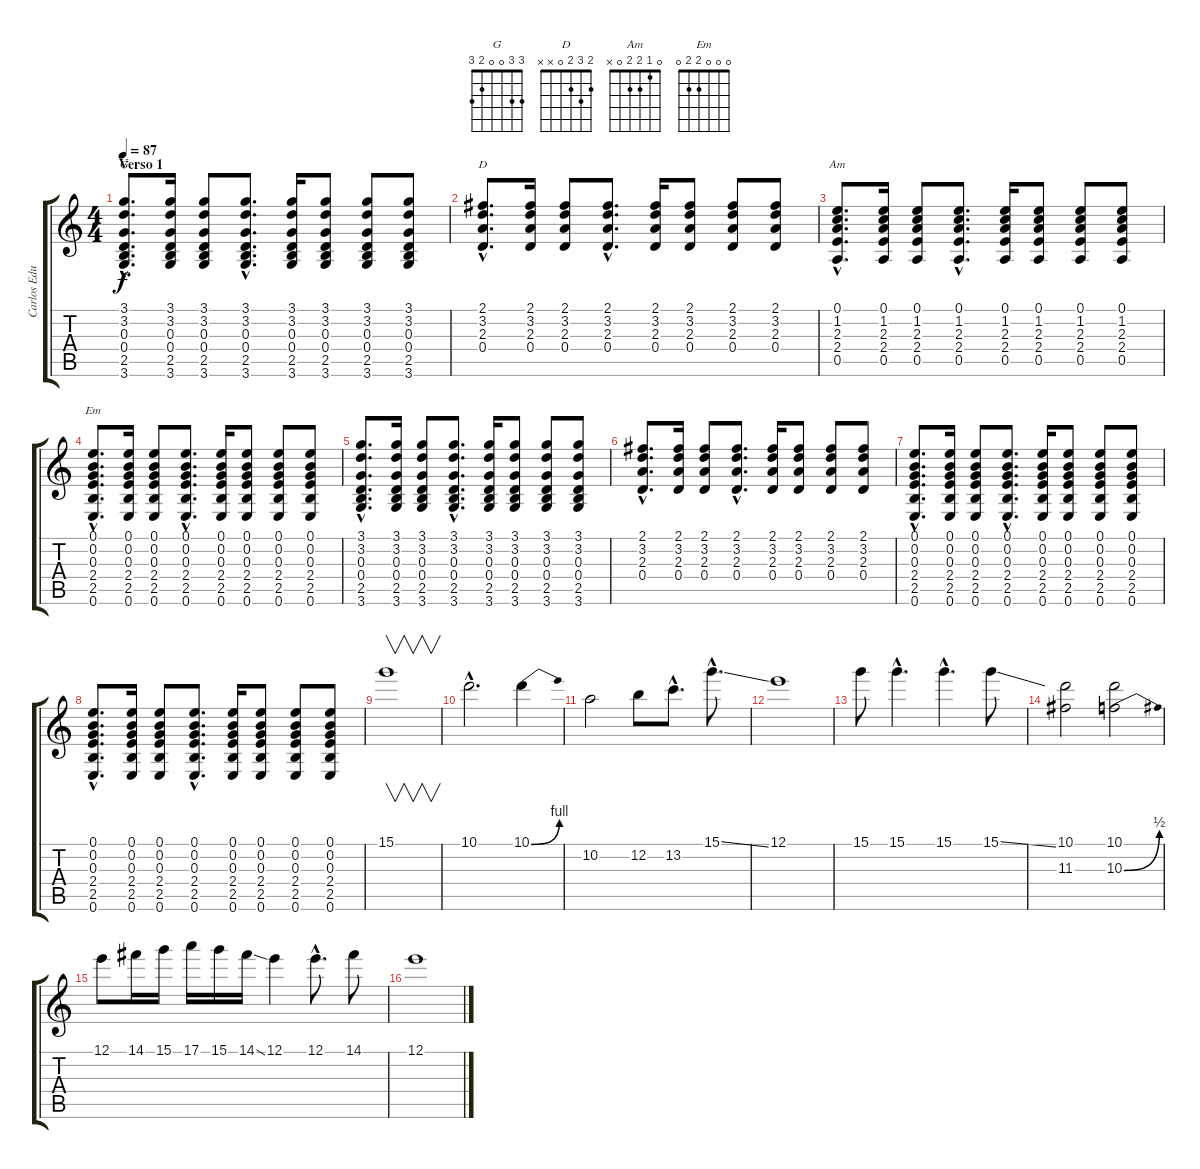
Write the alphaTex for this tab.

\track ("Carlos Eduardo [Guit]" "Carlos Edu") {instrument electricguitarclean}
\staff {score tabs}
\tuning (E4 B3 G3 D3 A2 E2) {hide}
\chord ("G" 3 3 0 0 2 3)
\chord ("D" 2 3 2 0 x x)
\chord ("Am" 0 1 2 2 0 x)
\chord ("Em" 0 0 0 2 2 0)
\ts (4 4)
\section ("" "Verso 1")
\tempo 87
\clef g2
\ks c
(3.1{hac} 3.2{hac} 0.3{hac} 0.4{hac} 2.5{hac} 3.6{hac}).8{d ch "G" dy f volume 10} (3.1 3.2 0.3 0.4 2.5 3.6).16 (3.1 3.2 0.3 0.4 2.5 3.6).8 (3.1{hac} 3.2{hac} 0.3{hac} 0.4{hac} 2.5{hac} 3.6{hac}).8{d} (3.1 3.2 0.3 0.4 2.5 3.6).16 (3.1 3.2 0.3 0.4 2.5 3.6).8 (3.1 3.2 0.3 0.4 2.5 3.6).8 (3.1 3.2 0.3 0.4 2.5 3.6).8 |
(2.1{hac} 3.2{hac} 2.3{hac} 0.4{hac}).8{d ch "D"} (2.1 3.2 2.3 0.4).16 (2.1 3.2 2.3 0.4).8 (2.1{hac} 3.2{hac} 2.3{hac} 0.4{hac}).8{d} (2.1 3.2 2.3 0.4).16 (2.1 3.2 2.3 0.4).8 (2.1 3.2 2.3 0.4).8 (2.1 3.2 2.3 0.4).8 |
(0.1{hac} 1.2{hac} 2.3{hac} 2.4{hac} 0.5{hac}).8{d ch "Am"} (0.1 1.2 2.3 2.4 0.5).16 (0.1 1.2 2.3 2.4 0.5).8 (0.1{hac} 1.2{hac} 2.3{hac} 2.4{hac} 0.5{hac}).8{d} (0.1 1.2 2.3 2.4 0.5).16 (0.1 1.2 2.3 2.4 0.5).8 (0.1 1.2 2.3 2.4 0.5).8 (0.1 1.2 2.3 2.4 0.5).8 |
(0.1{hac} 0.2{hac} 0.3{hac} 2.4{hac} 2.5{hac} 0.6{hac}).8{d ch "Em"} (0.1 0.2 0.3 2.4 2.5 0.6).16 (0.1 0.2 0.3 2.4 2.5 0.6).8 (0.1{hac} 0.2{hac} 0.3{hac} 2.4{hac} 2.5{hac} 0.6{hac}).8{d} (0.1 0.2 0.3 2.4 2.5 0.6).16 (0.1 0.2 0.3 2.4 2.5 0.6).8 (0.1 0.2 0.3 2.4 2.5 0.6).8 (0.1 0.2 0.3 2.4 2.5 0.6).8 |
(3.1{hac} 3.2{hac} 0.3{hac} 0.4{hac} 2.5{hac} 3.6{hac}).8{d} (3.1 3.2 0.3 0.4 2.5 3.6).16 (3.1 3.2 0.3 0.4 2.5 3.6).8 (3.1{hac} 3.2{hac} 0.3{hac} 0.4{hac} 2.5{hac} 3.6{hac}).8{d} (3.1 3.2 0.3 0.4 2.5 3.6).16 (3.1 3.2 0.3 0.4 2.5 3.6).8 (3.1 3.2 0.3 0.4 2.5 3.6).8 (3.1 3.2 0.3 0.4 2.5 3.6).8 |
(2.1{hac} 3.2{hac} 2.3{hac} 0.4{hac}).8{d} (2.1 3.2 2.3 0.4).16 (2.1 3.2 2.3 0.4).8 (2.1{hac} 3.2{hac} 2.3{hac} 0.4{hac}).8{d} (2.1 3.2 2.3 0.4).16 (2.1 3.2 2.3 0.4).8 (2.1 3.2 2.3 0.4).8 (2.1 3.2 2.3 0.4).8 |
(0.1{hac} 0.2{hac} 0.3{hac} 2.4{hac} 2.5{hac} 0.6{hac}).8{d} (0.1 0.2 0.3 2.4 2.5 0.6).16 (0.1 0.2 0.3 2.4 2.5 0.6).8 (0.1{hac} 0.2{hac} 0.3{hac} 2.4{hac} 2.5{hac} 0.6{hac}).8{d} (0.1 0.2 0.3 2.4 2.5 0.6).16 (0.1 0.2 0.3 2.4 2.5 0.6).8 (0.1 0.2 0.3 2.4 2.5 0.6).8 (0.1 0.2 0.3 2.4 2.5 0.6).8 |
(0.1{hac} 0.2{hac} 0.3{hac} 2.4{hac} 2.5{hac} 0.6{hac}).8{d} (0.1 0.2 0.3 2.4 2.5 0.6).16 (0.1 0.2 0.3 2.4 2.5 0.6).8 (0.1{hac} 0.2{hac} 0.3{hac} 2.4{hac} 2.5{hac} 0.6{hac}).8{d} (0.1 0.2 0.3 2.4 2.5 0.6).16 (0.1 0.2 0.3 2.4 2.5 0.6).8 (0.1 0.2 0.3 2.4 2.5 0.6).8 (0.1 0.2 0.3 2.4 2.5 0.6).8 |
15.1.1{v volume 14 instrument distortionguitar} |
10.1{hac}.2{d} 10.1{be (bend 0 0 60 4)}.4 |
10.2.2 12.2.8 13.2{hac}.8{d} 15.1{ss hac}.8{d} |
12.1.1 |
15.1.8 15.1{hac}.4{d} 15.1{hac}.4{d} 15.1{ss}.8 |
(10.1 11.3).2 (10.1 10.3{be (bend 0 0 60 2)}).2 |
12.1.8 14.1.16 15.1.16 17.1.16 15.1.16 14.1{ss}.16 12.1.4 12.1{hac}.8{d} 14.1.8 |
12.1.1
